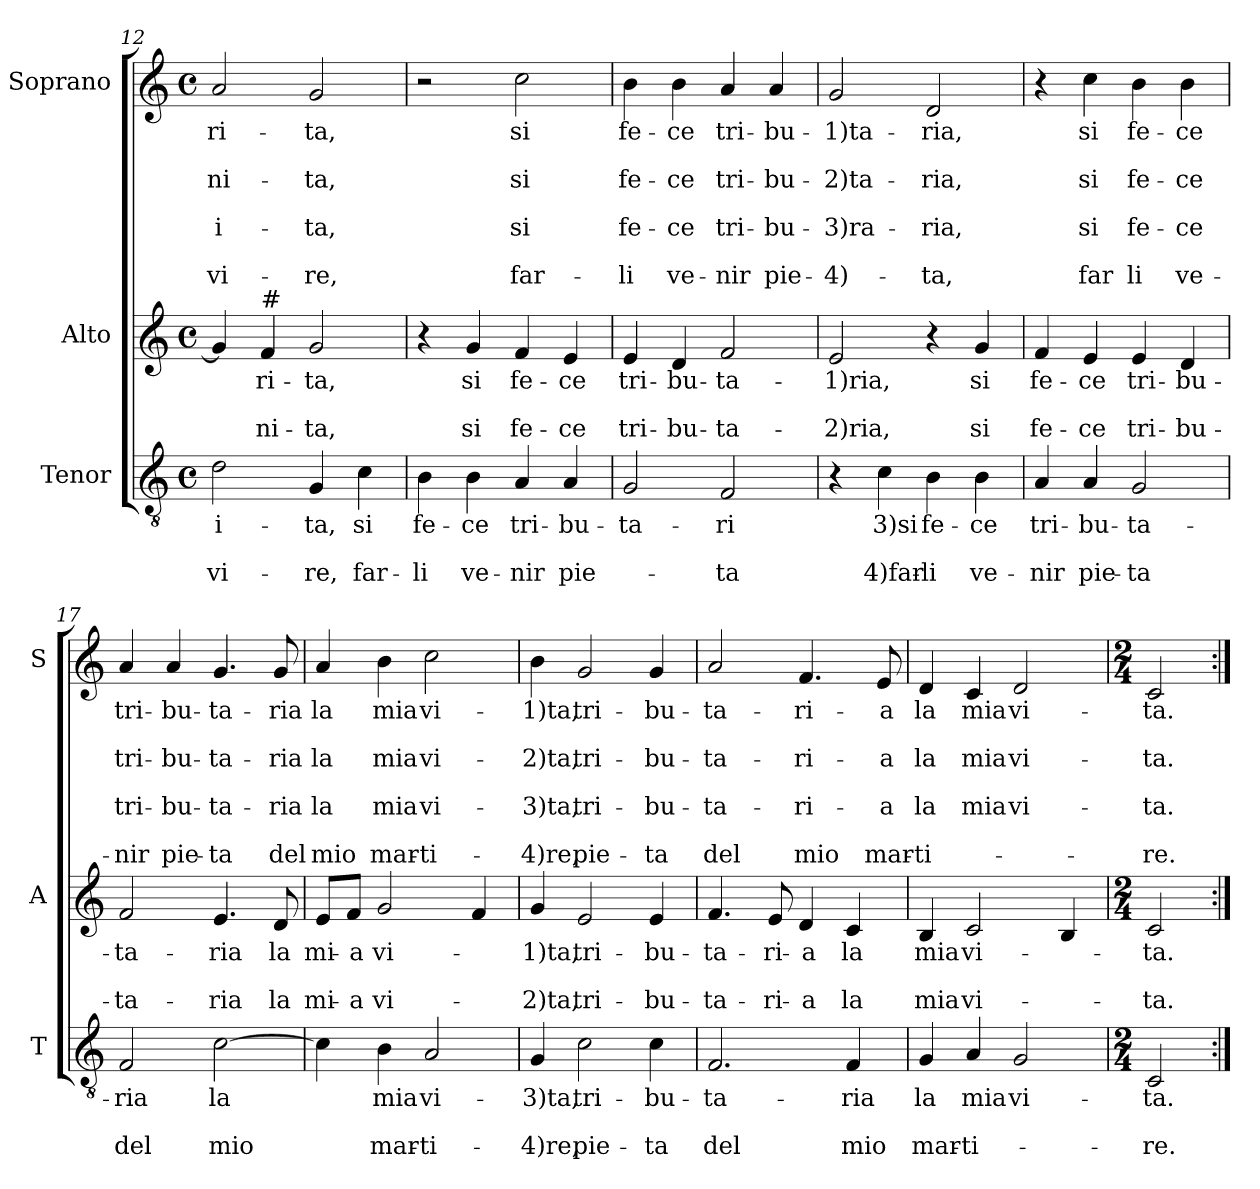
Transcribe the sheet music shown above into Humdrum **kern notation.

**kern	**text	**text	**text	**kern	**text	**text	**text	**kern	**text	**text	**text	**text	**text	**text	**text
*part3	*part3	*part3	*part3	*part2	*part2	*part2	*part2	*part1	*part1	*part1	*part1	*part1	*part1	*part1	*part1
*staff3	*staff3	*staff3	*staff3	*staff2	*staff2	*staff2	*staff2	*staff1	*staff1	*staff1	*staff1	*staff1	*staff1	*staff1	*staff1
*I"Tenor	*	*	*	*I"Alto	*	*	*	*I"Soprano	*	*	*	*	*	*	*
*I'T	*	*	*	*I'A	*	*	*	*I'S	*	*	*	*	*	*	*
*clefGv2	*	*	*	*clefG2	*	*	*	*clefG2	*	*	*	*	*	*	*
*k[]	*	*	*	*k[]	*	*	*	*k[]	*	*	*	*	*	*	*
*C:	*	*	*	*C:	*	*	*	*C:	*	*	*	*	*	*	*
*M4/4	*	*	*	*M4/4	*	*	*	*M4/4	*	*	*	*	*	*	*
*met(c)	*	*	*	*met(c)	*	*	*	*met(c)	*	*	*	*	*	*	*
=12	=12	=12	=12	=12	=12	=12	=12	=12	=12	=12	=12	=12	=12	=12	=12
!	!LO:LY:b	!	!LO:LY:b	!	!	!	!	!	!LO:LY:b	!	!LO:LY:b	!	!LO:LY:b	!	!LO:LY:b
2d\	-i-	.	-vi-	4g/]	.	.	.	2a/	-ri-	.	-ni-	.	-i-	.	-vi-
!	!	!	!	!LO:TX:a:t=#	!	!	!	!	!	!	!	!	!	!	!
!	!	!	!	!	!LO:LY:b	!	!LO:LY:b	!	!	!	!	!	!	!	!
.	.	.	.	4f/	-ri-	.	-ni-	.	.	.	.	.	.	.	.
!	!LO:LY:b	!	!LO:LY:b	!	!LO:LY:b	!	!LO:LY:b	!	!LO:LY:b	!	!LO:LY:b	!	!LO:LY:b	!	!LO:LY:b
4G/	-ta,	.	-re,	2g/	-ta,	.	-ta,	2g/	-ta,	.	-ta,	.	-ta,	.	-re,
!	!LO:LY:b	!	!LO:LY:b	!	!	!	!	!	!	!	!	!	!	!	!
4c\	si	.	far-	.	.	.	.	.	.	.	.	.	.	.	.
=13	=13	=13	=13	=13	=13	=13	=13	=13	=13	=13	=13	=13	=13	=13	=13
!	!LO:LY:b	!	!LO:LY:b	!	!	!	!	!	!	!	!	!	!	!	!
4B\	fe-	.	-li	4r	.	.	.	2r	.	.	.	.	.	.	.
!	!LO:LY:b	!	!LO:LY:b	!	!LO:LY:b	!	!LO:LY:b	!	!	!	!	!	!	!	!
4B\	-ce	.	ve-	4g/	si	.	si	.	.	.	.	.	.	.	.
!	!LO:LY:b	!	!LO:LY:b	!	!LO:LY:b	!	!LO:LY:b	!	!LO:LY:b	!	!LO:LY:b	!	!LO:LY:b	!	!LO:LY:b
4A/	tri-	.	-nir	4f/	fe-	.	fe-	2cc\	si	.	si	.	si	.	far-
!	!LO:LY:b	!	!LO:LY:b	!	!LO:LY:b	!	!LO:LY:b	!	!	!	!	!	!	!	!
4A/	-bu-	.	pie-	4e/	-ce	.	-ce	.	.	.	.	.	.	.	.
=14	=14	=14	=14	=14	=14	=14	=14	=14	=14	=14	=14	=14	=14	=14	=14
!	!LO:LY:b	!	!	!	!LO:LY:b	!	!LO:LY:b	!	!LO:LY:b	!	!LO:LY:b	!	!LO:LY:b	!	!LO:LY:b
2G/	-ta-	.	.	4e/	tri-	.	tri-	4b\	fe-	.	fe-	.	fe-	.	-li
!	!	!	!	!	!LO:LY:b	!	!LO:LY:b	!	!LO:LY:b	!	!LO:LY:b	!	!LO:LY:b	!	!LO:LY:b
.	.	.	.	4d/	-bu-	.	-bu-	4b\	-ce	.	-ce	.	-ce	.	ve-
!	!LO:LY:b	!	!LO:LY:b	!	!LO:LY:b	!	!LO:LY:b	!	!LO:LY:b	!	!LO:LY:b	!	!LO:LY:b	!	!LO:LY:b
2F/	-ri	.	-ta	2f/	-ta-	.	-ta-	4a/	tri-	.	tri-	.	tri-	.	-nir
!	!	!	!	!	!	!	!	!	!LO:LY:b	!	!LO:LY:b	!	!LO:LY:b	!	!LO:LY:b
.	.	.	.	.	.	.	.	4a/	-bu-	.	-bu-	.	-bu-	.	pie-
!!LO:LB:g=z
=15	=15	=15	=15	=15	=15	=15	=15	=15	=15	=15	=15	=15	=15	=15	=15
!	!	!	!	!	!LO:LY:b	!	!LO:LY:b	!	!LO:LY:b	!	!LO:LY:b	!	!LO:LY:b	!	!LO:LY:b
4r	.	.	.	2e/	-1)ria,	.	-2)ria,	2g/	-1)ta-	.	-2)ta-	.	-3)ra-	.	-4)-
!	!LO:LY:b	!	!LO:LY:b	!	!	!	!	!	!	!	!	!	!	!	!
4c\	3)si	.	4)far-	.	.	.	.	.	.	.	.	.	.	.	.
!	!LO:LY:b	!	!LO:LY:b	!	!	!	!	!	!LO:LY:b	!	!LO:LY:b	!	!LO:LY:b	!	!LO:LY:b
4B\	fe-	.	-li	4r	.	.	.	2d/	-ria,	.	-ria,	.	-ria,	.	-ta,
!	!LO:LY:b	!	!LO:LY:b	!	!LO:LY:b	!	!LO:LY:b	!	!	!	!	!	!	!	!
4B\	-ce	.	ve-	4g/	si	.	si	.	.	.	.	.	.	.	.
=16	=16	=16	=16	=16	=16	=16	=16	=16	=16	=16	=16	=16	=16	=16	=16
!	!LO:LY:b	!	!LO:LY:b	!	!LO:LY:b	!	!LO:LY:b	!	!	!	!	!	!	!	!
4A/	tri-	.	-nir	4f/	fe-	.	fe-	4r	.	.	.	.	.	.	.
!	!LO:LY:b	!	!LO:LY:b	!	!LO:LY:b	!	!LO:LY:b	!	!LO:LY:b	!	!LO:LY:b	!	!LO:LY:b	!	!LO:LY:b
4A/	-bu-	.	pie-	4e/	-ce	.	-ce	4cc\	si	.	si	.	si	.	far
!	!LO:LY:b	!	!LO:LY:b	!	!LO:LY:b	!	!LO:LY:b	!	!LO:LY:b	!	!LO:LY:b	!	!LO:LY:b	!	!LO:LY:b
2G/	-ta-	.	-ta	4e/	tri-	.	tri-	4b\	fe-	.	fe-	.	fe-	.	li
!	!	!	!	!	!LO:LY:b	!	!LO:LY:b	!	!LO:LY:b	!	!LO:LY:b	!	!LO:LY:b	!	!LO:LY:b
.	.	.	.	4d/	-bu-	.	-bu-	4b\	-ce	.	-ce	.	-ce	.	ve-
=17	=17	=17	=17	=17	=17	=17	=17	=17	=17	=17	=17	=17	=17	=17	=17
!	!LO:LY:b	!	!LO:LY:b	!	!LO:LY:b	!	!LO:LY:b	!	!LO:LY:b	!	!LO:LY:b	!	!LO:LY:b	!	!LO:LY:b
2F/	-ria	.	del	2f/	-ta-	.	-ta-	4a/	tri-	.	tri-	.	tri-	.	-nir
!	!	!	!	!	!	!	!	!	!LO:LY:b	!	!LO:LY:b	!	!LO:LY:b	!	!LO:LY:b
.	.	.	.	.	.	.	.	4a/	-bu-	.	-bu-	.	-bu-	.	pie-
!	!LO:LY:b	!	!LO:LY:b	!	!LO:LY:b	!	!LO:LY:b	!	!LO:LY:b	!	!LO:LY:b	!	!LO:LY:b	!	!LO:LY:b
[2c\	la	.	mio	4.e/	-ria	.	-ria	4.g/	-ta-	.	-ta-	.	-ta-	.	-ta
!	!	!	!	!	!LO:LY:b	!	!LO:LY:b	!	!LO:LY:b	!	!LO:LY:b	!	!LO:LY:b	!	!LO:LY:b
.	.	.	.	8d/	la	.	la	8g/	-ria	.	-ria	.	-ria	.	del
=18	=18	=18	=18	=18	=18	=18	=18	=18	=18	=18	=18	=18	=18	=18	=18
!	!	!	!	!	!LO:LY:b	!	!LO:LY:b	!	!LO:LY:b	!	!LO:LY:b	!	!LO:LY:b	!	!LO:LY:b
4c\]	.	.	.	8e/L	mi-	.	mi-	4a/	la	.	la	.	la	.	mio
!	!	!	!	!	!LO:LY:b	!	!LO:LY:b	!	!	!	!	!	!	!	!
.	.	.	.	8f/J	-a	.	-a	.	.	.	.	.	.	.	.
!	!LO:LY:b	!	!LO:LY:b	!	!LO:LY:b	!	!LO:LY:b	!	!LO:LY:b	!	!LO:LY:b	!	!LO:LY:b	!	!LO:LY:b
4B\	mia	.	mar-	2g/	vi-	.	vi-	4b\	mia	.	mia	.	mia	.	mar-
!	!LO:LY:b	!	!LO:LY:b	!	!	!	!	!	!LO:LY:b	!	!LO:LY:b	!	!LO:LY:b	!	!LO:LY:b
2A/	vi-	.	-ti-	.	.	.	.	2cc\	vi-	.	vi-	.	vi-	.	-ti-
.	.	.	.	4f/	.	.	.	.	.	.	.	.	.	.	.
!!LO:LB:g=z
=19	=19	=19	=19	=19	=19	=19	=19	=19	=19	=19	=19	=19	=19	=19	=19
!	!LO:LY:b	!	!LO:LY:b	!	!LO:LY:b	!	!LO:LY:b	!	!LO:LY:b	!	!LO:LY:b	!	!LO:LY:b	!	!LO:LY:b
4G/	-3)ta,	.	-4)re,	4g/	-1)ta,	.	-2)ta,	4b\	-1)ta,	.	-2)ta,	.	-3)ta,	.	-4)re,
!	!LO:LY:b	!	!LO:LY:b	!	!LO:LY:b	!	!LO:LY:b	!	!LO:LY:b	!	!LO:LY:b	!	!LO:LY:b	!	!LO:LY:b
2c\	tri-	.	pie-	2e/	tri-	.	tri-	2g/	tri-	.	tri-	.	tri-	.	pie-
!	!LO:LY:b	!	!LO:LY:b	!	!LO:LY:b	!	!LO:LY:b	!	!LO:LY:b	!	!LO:LY:b	!	!LO:LY:b	!	!LO:LY:b
4c\	-bu-	.	-ta	4e/	-bu-	.	-bu-	4g/	-bu-	.	-bu-	.	-bu-	.	-ta
=20	=20	=20	=20	=20	=20	=20	=20	=20	=20	=20	=20	=20	=20	=20	=20
!	!LO:LY:b	!	!LO:LY:b	!	!LO:LY:b	!	!LO:LY:b	!	!LO:LY:b	!	!LO:LY:b	!	!LO:LY:b	!	!LO:LY:b
2.F/	-ta-	.	del	4.f/	-ta-	.	-ta-	2a/	-ta-	.	-ta-	.	-ta-	.	del
!	!	!	!	!	!LO:LY:b	!	!LO:LY:b	!	!	!	!	!	!	!	!
.	.	.	.	8e/	-ri-	.	-ri-	.	.	.	.	.	.	.	.
!	!	!	!	!	!LO:LY:b	!	!LO:LY:b	!	!LO:LY:b	!	!LO:LY:b	!	!LO:LY:b	!	!LO:LY:b
.	.	.	.	4d/	-a	.	-a	4.f/	-ri-	.	-ri-	.	-ri-	.	mio
!	!LO:LY:b	!	!LO:LY:b	!	!LO:LY:b	!	!LO:LY:b	!	!	!	!	!	!	!	!
4F/	-ria	.	mio	4c/	la	.	la	.	.	.	.	.	.	.	.
!	!	!	!	!	!	!	!	!	!LO:LY:b	!	!LO:LY:b	!	!LO:LY:b	!	!LO:LY:b
.	.	.	.	.	.	.	.	8e/	-a	.	-a	.	-a	.	mar-
=21	=21	=21	=21	=21	=21	=21	=21	=21	=21	=21	=21	=21	=21	=21	=21
!	!LO:LY:b	!	!LO:LY:b	!	!LO:LY:b	!	!LO:LY:b	!	!LO:LY:b	!	!LO:LY:b	!	!LO:LY:b	!	!LO:LY:b
4G/	la	.	mar-	4B/	mia	.	mia	4d/	la	.	la	.	la	.	-ti-
!	!LO:LY:b	!	!LO:LY:b	!	!LO:LY:b	!	!LO:LY:b	!	!LO:LY:b	!	!LO:LY:b	!	!LO:LY:b	!	!
4A/	mia	.	-ti-	2c/	vi-	.	vi-	4c/	mia	.	mia	.	mia	.	.
!	!LO:LY:b	!	!	!	!	!	!	!	!LO:LY:b	!	!LO:LY:b	!	!LO:LY:b	!	!
2G/	vi-	.	.	.	.	.	.	2d/	vi-	.	vi-	.	vi-	.	.
.	.	.	.	4B/	.	.	.	.	.	.	.	.	.	.	.
=22	=22	=22	=22	=22	=22	=22	=22	=22	=22	=22	=22	=22	=22	=22	=22
*M2/4	*	*	*	*M2/4	*	*	*	*M2/4	*	*	*	*	*	*	*
!	!LO:LY:b	!	!LO:LY:b	!	!LO:LY:b	!	!LO:LY:b	!	!LO:LY:b	!	!LO:LY:b	!	!LO:LY:b	!	!LO:LY:b
2C/	-ta.	.	-re.	2c/	-ta.	.	-ta.	2c/	-ta.	.	-ta.	.	-ta.	.	-re.
=:|!	=:|!	=:|!	=:|!	=:|!	=:|!	=:|!	=:|!	=:|!	=:|!	=:|!	=:|!	=:|!	=:|!	=:|!	=:|!
*-	*-	*-	*-	*-	*-	*-	*-	*-	*-	*-	*-	*-	*-	*-	*-
